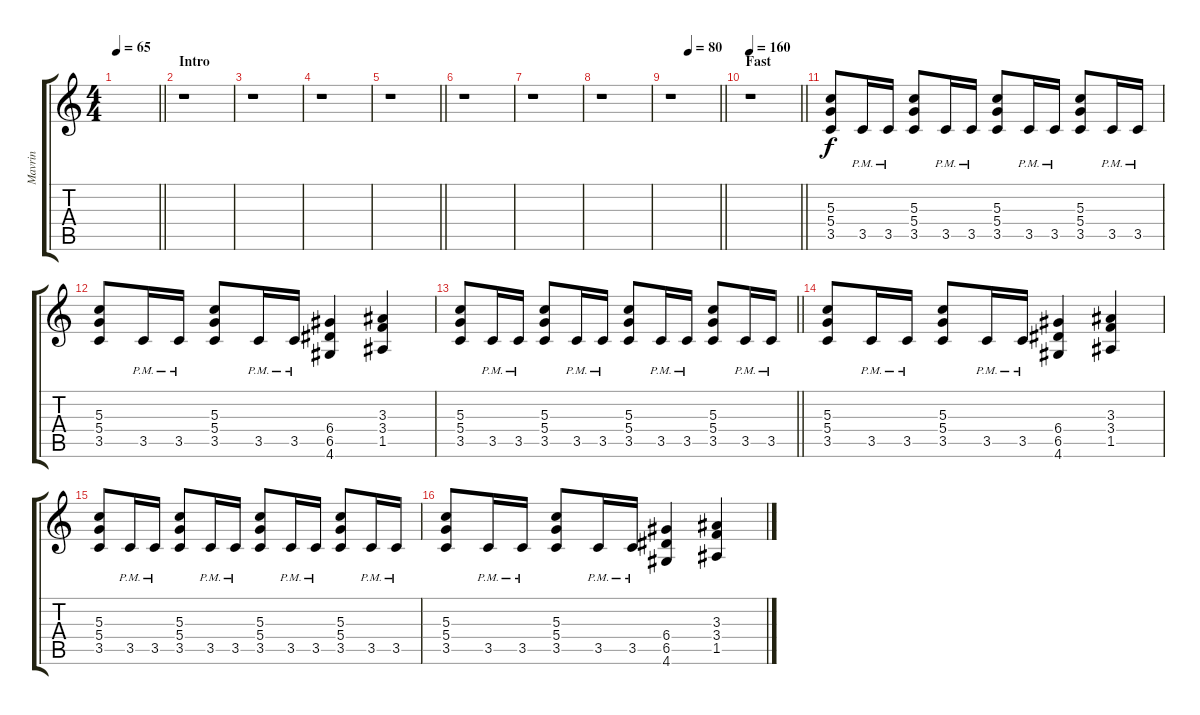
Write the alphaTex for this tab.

\track ("Mavrin" "Mavrin") {instrument acousticguitarnylon}
\staff {score tabs}
\tuning (E4 B3 G3 D3 A2 E2) {hide}
\ts (4 4)
\tempo 65
\clef g2
\barLineRight lightlight
\ks c
|
\section ("" "Intro")
r.1 |
r.1 |
r.1 |
\barLineRight lightlight
r.1 |
r.1 |
r.1 |
r.1 |
\tempo (80 0.375)
\barLineRight lightlight
r.1 |
\section ("" "Fast")
\tempo 160
\barLineRight lightlight
r.1 |
\section ("" "")
(5.3 5.4 3.5).8{volume 13 balance 10} 3.5{pm}.16 3.5{pm}.16 (5.3 5.4 3.5).8 3.5{pm}.16 3.5{pm}.16 (5.3 5.4 3.5).8 3.5{pm}.16 3.5{pm}.16 (5.3 5.4 3.5).8 3.5{pm}.16 3.5{pm}.16 |
(5.3 5.4 3.5).8 3.5{pm}.16 3.5{pm}.16 (5.3 5.4 3.5).8 3.5{pm}.16 3.5{pm}.16 (6.4 6.5 4.6).4 (3.3 3.4 1.5).4 |
\barLineRight lightlight
(5.3 5.4 3.5).8 3.5{pm}.16 3.5{pm}.16 (5.3 5.4 3.5).8 3.5{pm}.16 3.5{pm}.16 (5.3 5.4 3.5).8 3.5{pm}.16 3.5{pm}.16 (5.3 5.4 3.5).8 3.5{pm}.16 3.5{pm}.16 |
(5.3 5.4 3.5).8 3.5{pm}.16 3.5{pm}.16 (5.3 5.4 3.5).8 3.5{pm}.16 3.5{pm}.16 (6.4 6.5 4.6).4 (3.3 3.4 1.5).4 |
(5.3 5.4 3.5).8 3.5{pm}.16 3.5{pm}.16 (5.3 5.4 3.5).8 3.5{pm}.16 3.5{pm}.16 (5.3 5.4 3.5).8 3.5{pm}.16 3.5{pm}.16 (5.3 5.4 3.5).8 3.5{pm}.16 3.5{pm}.16 |
(5.3 5.4 3.5).8 3.5{pm}.16 3.5{pm}.16 (5.3 5.4 3.5).8 3.5{pm}.16 3.5{pm}.16 (6.4 6.5 4.6).4 (3.3 3.4 1.5).4
